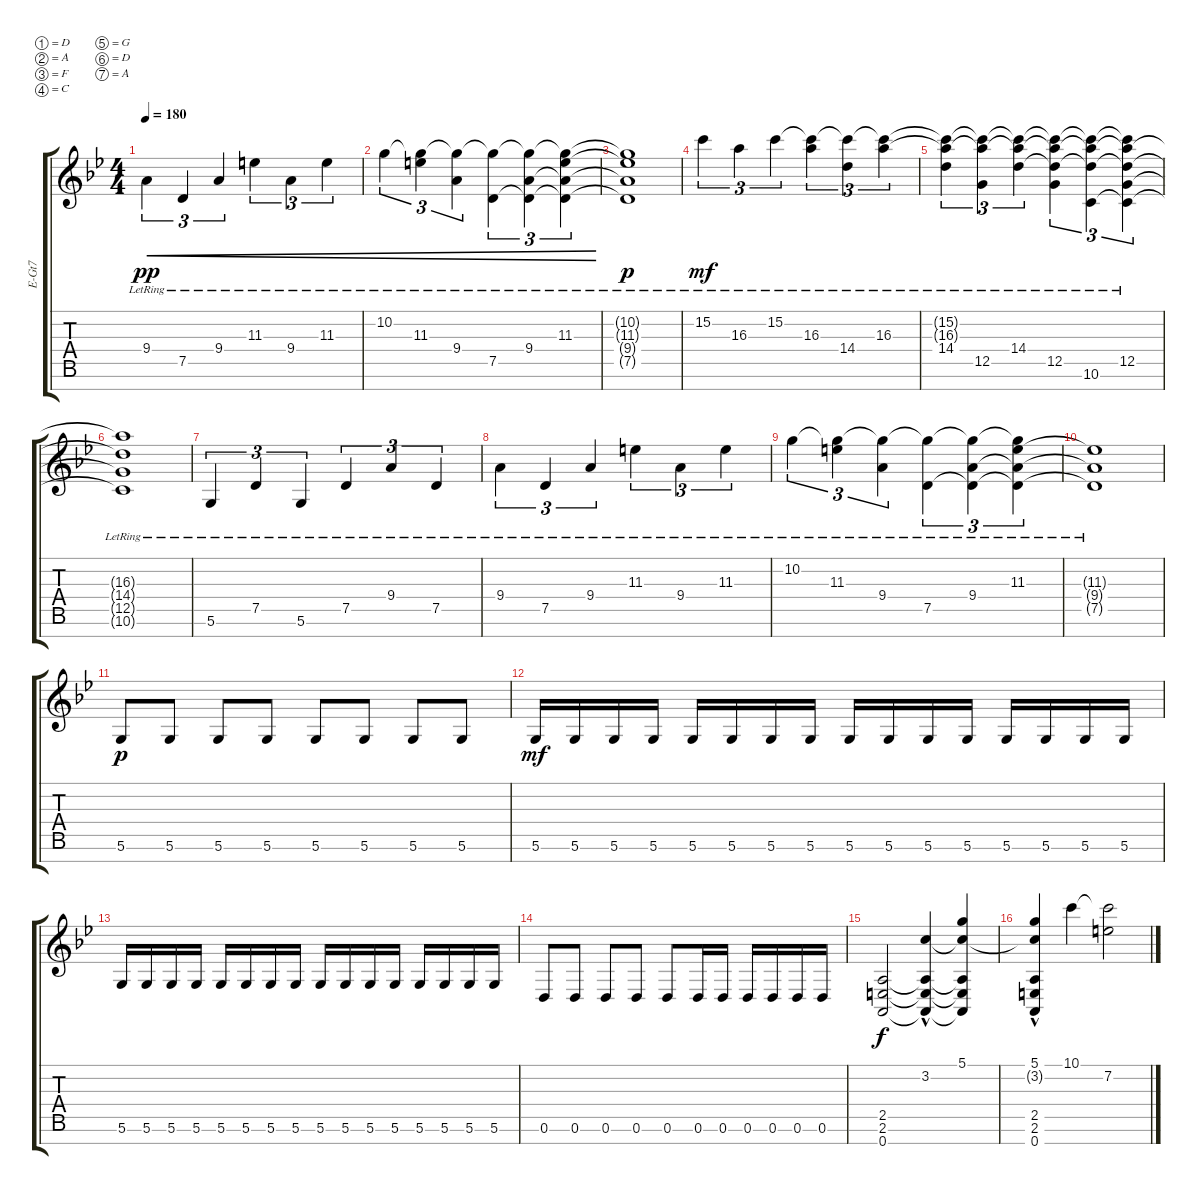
\defaultSystemsLayout 4
\bracketExtendMode groupsimilarinstruments
\otherSystemsTrackNameOrientation horizontal
\track ("Electric Guitar" "E-Gt7") {instrument distortionguitar}
\staff {score tabs}
\tuning (D4 A3 F3 C3 G2 D2 A1)
\ts (4 4)
\tempo 180
\clef g2
\ks bb
9.4{lr acc forcenatural}.4{tu (3 2) cre dy pp beam Down} 7.5{lr acc forcenatural}.4{tu (3 2) cre beam Up} 9.4{lr acc forcenatural}.4{tu (3 2) cre beam Up} 11.3{lr acc #}.4{tu (3 2) cre beam Down} 9.4{lr acc forcenatural}.4{tu (3 2) cre beam Down} 11.3{lr acc #}.4{tu (3 2) cre beam Down} |
10.2{lr acc forcenatural}.4{tu (3 2) cre beam Down} (11.3{lr acc #} 10.2{lr t acc forcenatural}).4{tu (3 2) cre beam Down} (9.4{lr acc forcenatural} 10.2{lr t acc forcenatural}).4{tu (3 2) cre beam Down} (7.5{lr acc forcenatural} 10.2{lr t acc forcenatural}).4{tu (3 2) cre beam Down} (9.4{acc forcenatural} 7.5{lr t acc forcenatural} 10.2{lr t acc forcenatural}).4{tu (3 2) cre beam Down} (11.3{acc #} 7.5{lr t acc forcenatural} 9.4{t acc forcenatural} 10.2{lr t acc forcenatural}).4{tu (3 2) cre beam Down} |
(7.5{lr t acc forcenatural} 9.4{t acc forcenatural} 11.3{t acc #} 10.2{lr t acc forcenatural}).1{dy p beam Down} |
15.2{lr acc forcenatural}.4{tu (3 2) dy mf beam Down} 16.3{lr acc forcenatural}.4{tu (3 2) beam Down} 15.2{lr acc forcenatural}.4{tu (3 2) beam Down} (16.3{lr acc forcenatural} 15.2{lr t acc forcenatural}).4{tu (3 2) beam Down} (14.4{lr acc forcenatural} 15.2{lr t acc forcenatural}).4{tu (3 2) beam Down} (16.3{lr acc forcenatural} 15.2{lr t acc forcenatural}).4{tu (3 2) beam Down} |
(14.4{lr acc forcenatural} 15.2{lr t acc forcenatural} 16.3{lr t acc forcenatural}).4{tu (3 2) beam Down} (12.5{lr acc forcenatural} 15.2{lr t acc forcenatural} 16.3{lr t acc forcenatural}).4{tu (3 2) beam Down} (14.4{lr acc forcenatural} 15.2{lr t acc forcenatural} 16.3{lr t acc forcenatural}).4{tu (3 2) beam Down} (12.5{lr acc forcenatural} 15.2{lr t acc forcenatural} 16.3{lr t acc forcenatural} 14.4{lr t acc forcenatural}).4{tu (3 2) beam Down} (10.6{lr acc forcenatural} 15.2{lr t acc forcenatural} 16.3{lr t acc forcenatural} 14.4{lr t acc forcenatural}).4{tu (3 2) beam Down} (12.5{acc forcenatural} 15.2{lr t acc forcenatural} 16.3{lr t acc forcenatural} 14.4{lr t acc forcenatural} 10.6{lr t acc forcenatural}).4{tu (3 2) beam Down} |
(16.3{lr t acc forcenatural} 14.4{lr t acc forcenatural} 12.5{t acc forcenatural} 10.6{lr t acc forcenatural}).1{beam Down} |
5.6{lr acc forcenatural}.4{tu (3 2) beam Up} 7.5{lr acc forcenatural}.4{tu (3 2) beam Up} 5.6{lr acc forcenatural}.4{tu (3 2) beam Up} 7.5{lr acc forcenatural}.4{tu (3 2) beam Up} 9.4{lr acc forcenatural}.4{tu (3 2) beam Up} 7.5{lr acc forcenatural}.4{tu (3 2) beam Up} |
9.4{lr acc forcenatural}.4{tu (3 2) beam Down} 7.5{lr acc forcenatural}.4{tu (3 2) beam Up} 9.4{lr acc forcenatural}.4{tu (3 2) beam Up} 11.3{lr acc #}.4{tu (3 2) beam Down} 9.4{lr acc forcenatural}.4{tu (3 2) beam Down} 11.3{lr acc #}.4{tu (3 2) beam Down} |
10.2{lr acc forcenatural}.4{tu (3 2) beam Down} (11.3{lr acc #} 10.2{lr t acc forcenatural}).4{tu (3 2) beam Down} (9.4{lr acc forcenatural} 10.2{lr t acc forcenatural}).4{tu (3 2) beam Down} (7.5{lr acc forcenatural} 10.2{lr t acc forcenatural}).4{tu (3 2) beam Down} (9.4{acc forcenatural} 7.5{lr t acc forcenatural} 10.2{lr t acc forcenatural}).4{tu (3 2) beam Down} (11.3{acc #} 7.5{lr t acc forcenatural} 9.4{t acc forcenatural} 10.2{lr t acc forcenatural}).4{tu (3 2) beam Down} |
(7.5{lr t acc forcenatural} 9.4{t acc forcenatural} 11.3{t acc #}).1{beam Down} |
5.6{acc forcenatural}.8{dy p beam Up} 5.6{acc forcenatural}.8{beam Up} 5.6{acc forcenatural}.8{beam Up} 5.6{acc forcenatural}.8{beam Up} 5.6{acc forcenatural}.8{beam Up} 5.6{acc forcenatural}.8{beam Up} 5.6{acc forcenatural}.8{beam Up} 5.6{acc forcenatural}.8{beam Up} |
5.6{acc forcenatural}.16{dy mf beam Up} 5.6{acc forcenatural}.16{beam Up} 5.6{acc forcenatural}.16{beam Up} 5.6{acc forcenatural}.16{beam Up} 5.6{acc forcenatural}.16{beam Up} 5.6{acc forcenatural}.16{beam Up} 5.6{acc forcenatural}.16{beam Up} 5.6{acc forcenatural}.16{beam Up} 5.6{acc forcenatural}.16{beam Up} 5.6{acc forcenatural}.16{beam Up} 5.6{acc forcenatural}.16{beam Up} 5.6{acc forcenatural}.16{beam Up} 5.6{acc forcenatural}.16{beam Up} 5.6{acc forcenatural}.16{beam Up} 5.6{acc forcenatural}.16{beam Up} 5.6{acc forcenatural}.16{beam Up} |
5.6{acc forcenatural}.16{beam Up} 5.6{acc forcenatural}.16{beam Up} 5.6{acc forcenatural}.16{beam Up} 5.6{acc forcenatural}.16{beam Up} 5.6{acc forcenatural}.16{beam Up} 5.6{acc forcenatural}.16{beam Up} 5.6{acc forcenatural}.16{beam Up} 5.6{acc forcenatural}.16{beam Up} 5.6{acc forcenatural}.16{beam Up} 5.6{acc forcenatural}.16{beam Up} 5.6{acc forcenatural}.16{beam Up} 5.6{acc forcenatural}.16{beam Up} 5.6{acc forcenatural}.16{beam Up} 5.6{acc forcenatural}.16{beam Up} 5.6{acc forcenatural}.16{beam Up} 5.6{acc forcenatural}.16{beam Up} |
0.6{acc forcenatural}.8{beam Up} 0.6{acc forcenatural}.8{beam Up} 0.6{acc forcenatural}.8{beam Up} 0.6{acc forcenatural}.8{beam Up} 0.6{acc forcenatural}.8{beam Up} 0.6{acc forcenatural}.16{beam Up} 0.6{acc forcenatural}.16{beam Up} 0.6{acc forcenatural}.16{beam Up} 0.6{acc forcenatural}.16{beam Up} 0.6{acc forcenatural}.16{beam Up} 0.6{acc forcenatural}.16{beam Up} |
(0.7{acc forcenatural} 2.6{acc #} 2.5{acc forcenatural}).2{dy f beam Up} (0.7{t acc forcenatural} 2.6{t acc #} 2.5{t acc forcenatural} 3.2{hac acc forcenatural}).4{beam Up} (5.1{acc forcenatural} 3.2{t acc forcenatural} 0.7{t acc forcenatural} 2.6{t acc #} 2.5{t acc forcenatural}).4{beam Up} |
(0.7{acc forcenatural} 2.6{acc #} 2.5{acc forcenatural} 5.1{hac acc forcenatural} 3.2{t acc forcenatural}).4{beam Up} 10.1{acc forcenatural}.4{beam Down} (7.2{acc #} 10.1{t acc forcenatural}).2{beam Down}
